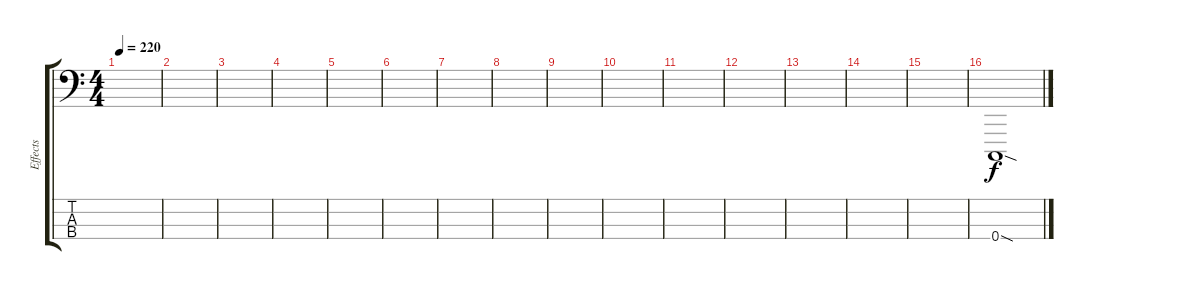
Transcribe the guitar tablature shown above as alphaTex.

\track ("Effects" "Effects") {instrument lead8bassandlead}
\staff {score tabs}
\tuning (F2 C2 G1 C1) {hide}
\ts (4 4)
\tempo 220
\clef f4
\ks c
|
|
|
|
|
|
|
|
|
|
|
|
|
|
|
0.4{sod}.1
